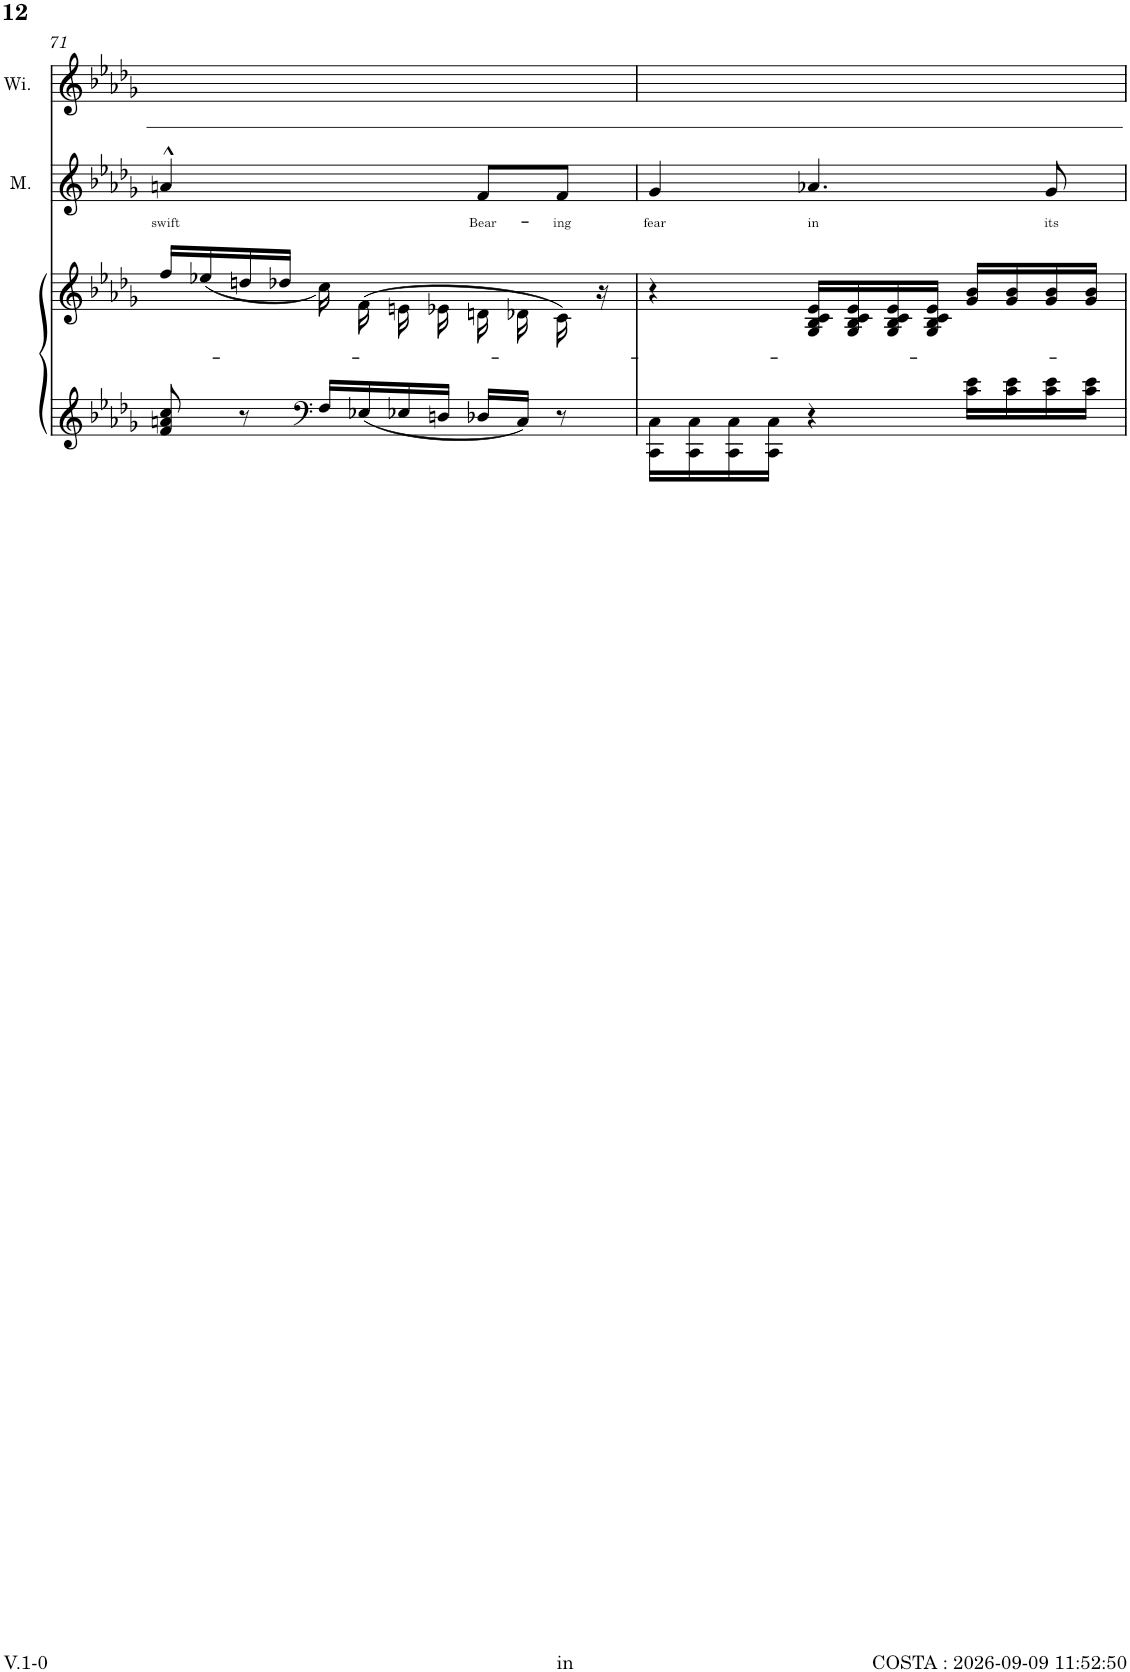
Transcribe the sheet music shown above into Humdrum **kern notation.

**kern	**kern	**kern	**text	**kern
*part4	*part3	*part2	*part2	*part1
*staff4	*staff3	*staff2	*staff2	*staff1
*I"Grand Piano	*I"Grand Piano	*I"Men	*	*I"Women
*I'Pno	*I'Pno	*I'M.	*	*
!!LO:PB:g=z
*clefG2	*clefG2	*clefG2	*	*clefG2
*k[b-e-a-d-g-]	*k[b-e-a-d-g-]	*k[b-e-a-d-g-]	*	*k[b-e-a-d-g-]
*D-:	*D-:	*D-:	*	*D-:
*M3/4	*M3/4	*M3/4	*	*M3/4
=71	=71	=71	=71	=71
!	!	!	!LO:LY:b	!
8f/ 8an/ 8cc/	16ff/LL	4an^^/	swift	2.ryy
.	(<16ee-X/	.	.	.
8r	16ddn/	.	.	.
.	16dd-X/JJ	.	.	.
*clefF4	*	*	*	*
16F/LL	16cc\)	4ryy	.	.
(<16E-X/	(>16f\	.	.	.
16E-X/	16en\	.	.	.
16Dn/JJ	16e-X\	.	.	.
!	!	!	!LO:LY:b	!
16D-X/LL	16dn\	8f/L	Bear-	.
16C/JJ)	16d-X\	.	.	.
!	!	!	!LO:LY:b	!
8r	16c\)	8f/J	-ing	.
.	16r	.	.	.
=72	=72	=72	=72	=72
!	!	!	!LO:LY:b	!
16CC\ 16C\LL	4r	4g-/	fear	2.ryy
16CC\ 16C\	.	.	.	.
16CC\ 16C\	.	.	.	.
16CC\ 16C\JJ	.	.	.	.
!	!	!	!LO:LY:b	!
4r	16G-/ 16B-/ 16c/ 16e-/LL	4.a-X/	in	.
.	16G-/ 16B-/ 16c/ 16e-/	.	.	.
.	16G-/ 16B-/ 16c/ 16e-/	.	.	.
.	16G-/ 16B-/ 16c/ 16e-/JJ	.	.	.
16c\ 16e-\LL	16g-/ 16b-/LL	.	.	.
16c\ 16e-\	16g-/ 16b-/	.	.	.
!	!	!	!LO:LY:b	!
16c\ 16e-\	16g-/ 16b-/	8g-/	its	.
16c\ 16e-\JJ	16g-/ 16b-/JJ	.	.	.
=	=	=	=	=
*-	*-	*-	*-	*-
